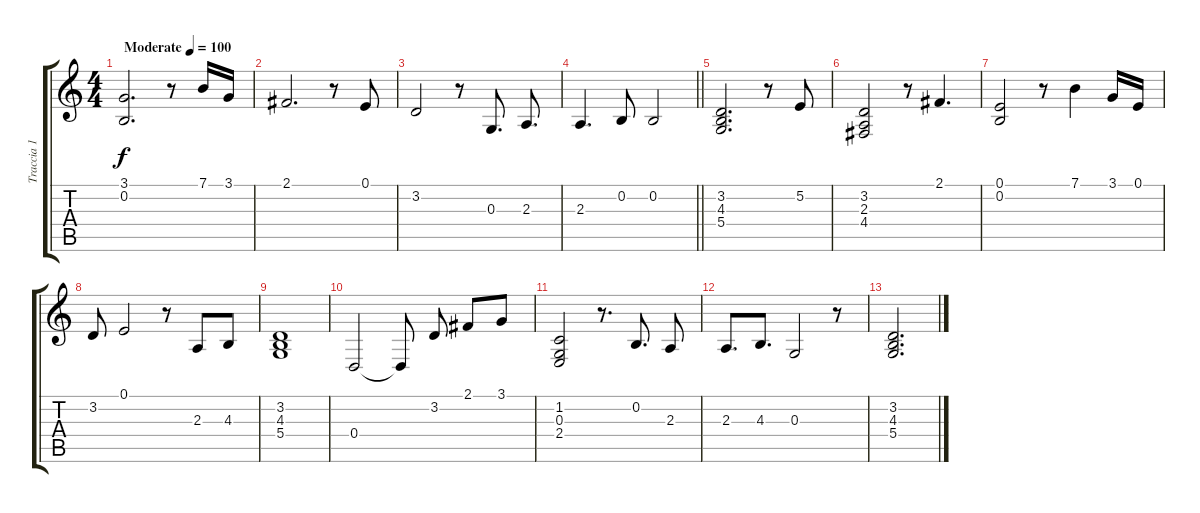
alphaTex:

\track ("Traccia 1" "Traccia 1") {instrument electricgrandpiano}
\staff {score tabs}
\tuning (E4 B3 G3 D3 A2 E2) {hide}
\ts (4 4)
\tempo (100 "Moderate")
\clef g2
\ks c
(3.1 0.2).2{d dy f instrument electricgrandpiano} r.8 7.1.16 3.1.16 |
2.1.2{d} r.8 0.1.8 |
3.2.2 r.8 0.3.8{d} 2.3.8{d} |
\barLineRight lightlight
2.3.4{d} 0.2.8 0.2.2 |
(3.2 4.3 5.4).2{d} r.8 5.2.8 |
(3.2 2.3 4.4).2 r.8 2.1.4{d} |
(0.1 0.2).2 r.8 7.1.4 3.1.16 0.1.16 |
3.2.8 0.1.2 r.8 2.3.8 4.3.8 |
(3.2 4.3 5.4).1 |
0.4.2 0.4{t}.8{beam split} 3.2.8 2.1.8 3.1.8 |
(1.2 0.3 2.4).2 r.8{d} 0.2.8{d} 2.3.8 |
2.3.8{d} 4.3.8{d} 0.3.2 r.8 |
(3.2 4.3 5.4).2{d}
